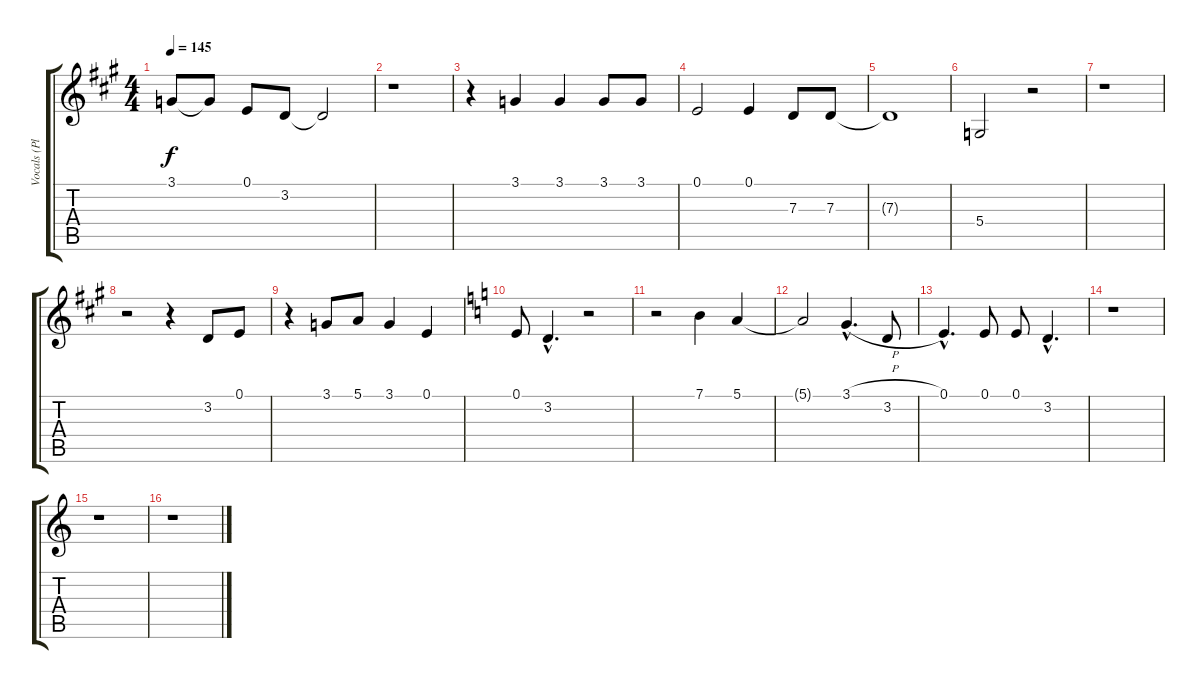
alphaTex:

\track ("Vocals (Plant)" "Vocals (Pl") {instrument lead2sawtooth}
\staff {score tabs}
\tuning (E4 B3 G3 D3 A2 E2) {hide}
\ts (4 4)
\tempo 145
\clef g2
\ks a
3.1.8{dy f} 3.1{t}.8 0.1.8 3.2.8 3.2{t}.2 |
r.1 |
r.4 3.1.4 3.1.4 3.1.8 3.1.8 |
0.1.2 0.1.4 7.3.8 7.3.8 |
7.3{t}.1 |
5.4.2 r.2 |
r.1 |
r.2 r.4 3.2.8 0.1.8 |
r.4 3.1.8 5.1.8 3.1.4 0.1.4 |
\ks c
0.1.8 3.2{hac}.4{d} r.2 |
r.2 7.1.4 5.1.4 |
5.1{t}.2 3.1{h hac}.4{d} 3.2.8 |
0.1{hac}.4{d} 0.1.8 0.1.8 3.2{hac}.4{d} |
r.1 |
r.1 |
r.1
